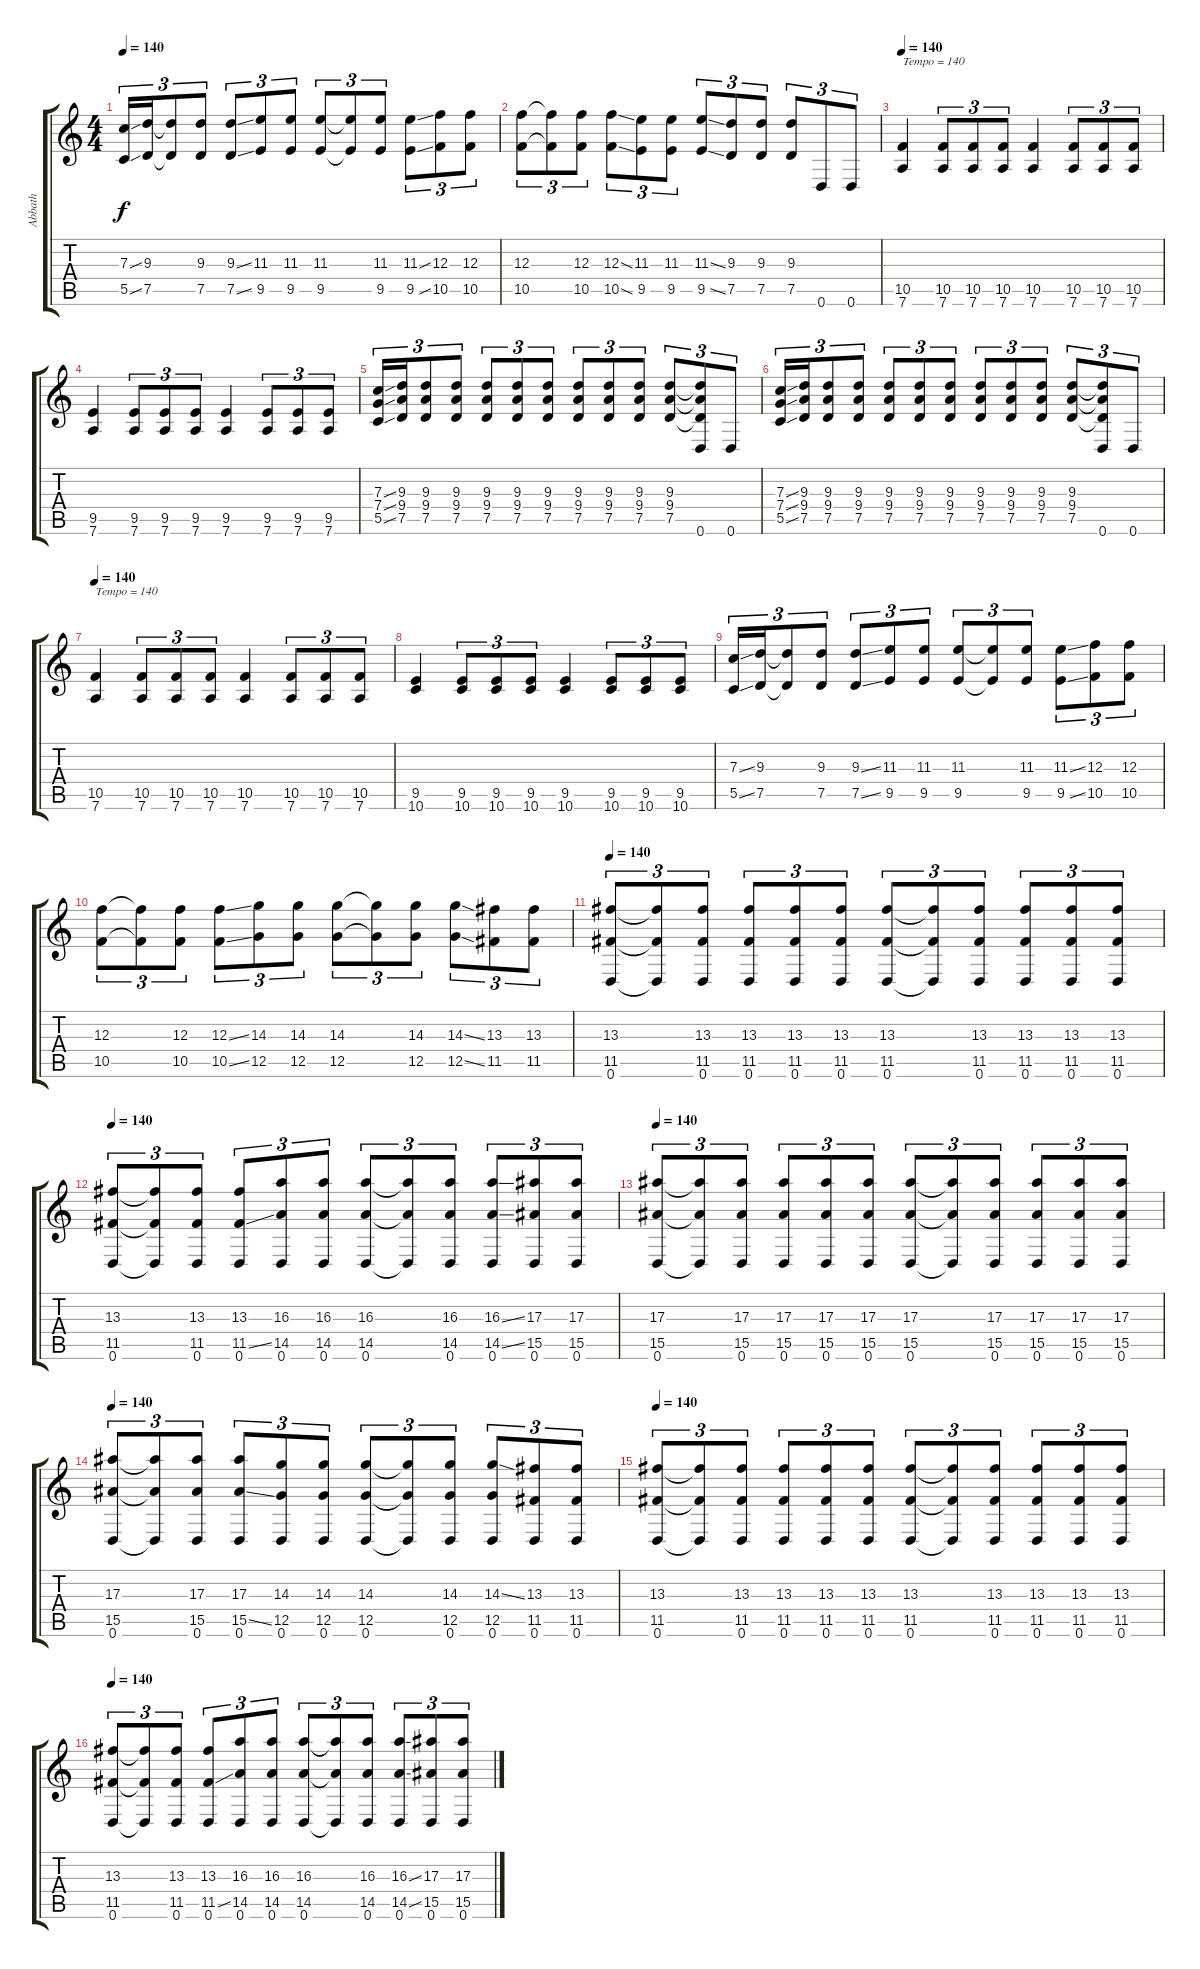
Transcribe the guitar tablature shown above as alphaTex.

\track ("Abbath" "Abbath") {instrument distortionguitar}
\staff {score tabs}
\tuning (D4 A3 F3 C3 G2 D2) {hide}
\ts (4 4)
\tempo 140
\clef g2
\ks c
(7.3{ss} 5.5{ss}).16{tu (3 2) dy f} (9.3 7.5).16{tu (3 2)} (9.3{t} 7.5{t}).8{tu (3 2)} (9.3 7.5).8{tu (3 2)} (9.3{ss} 7.5{ss}).8{tu (3 2)} (11.3 9.5).8{tu (3 2)} (11.3 9.5).8{tu (3 2)} (11.3 9.5).8{tu (3 2)} (11.3{t} 9.5{t}).8{tu (3 2)} (11.3 9.5).8{tu (3 2)} (11.3{ss} 9.5{ss}).8{tu (3 2)} (12.3 10.5).8{tu (3 2)} (12.3 10.5).8{tu (3 2)} |
(12.3 10.5).8{tu (3 2)} (12.3{t} 10.5{t}).8{tu (3 2)} (12.3 10.5).8{tu (3 2)} (12.3{ss} 10.5{ss}).8{tu (3 2)} (11.3 9.5).8{tu (3 2)} (11.3 9.5).8{tu (3 2)} (11.3{ss} 9.5{ss}).8{tu (3 2)} (9.3 7.5).8{tu (3 2)} (9.3 7.5).8{tu (3 2)} (9.3 7.5).8{tu (3 2)} 0.6.8{tu (3 2)} 0.6.8{tu (3 2)} |
\tempo 140
(10.5 7.6).4{txt "Tempo = 140"} (10.5 7.6).8{tu (3 2)} (10.5 7.6).8{tu (3 2)} (10.5 7.6).8{tu (3 2)} (10.5 7.6).4 (10.5 7.6).8{tu (3 2)} (10.5 7.6).8{tu (3 2)} (10.5 7.6).8{tu (3 2)} |
(9.5 7.6).4 (9.5 7.6).8{tu (3 2)} (9.5 7.6).8{tu (3 2)} (9.5 7.6).8{tu (3 2)} (9.5 7.6).4 (9.5 7.6).8{tu (3 2)} (9.5 7.6).8{tu (3 2)} (9.5 7.6).8{tu (3 2)} |
(7.3{ss} 7.4{ss} 5.5{ss}).16{tu (3 2)} (9.3 9.4 7.5).16{tu (3 2)} (9.3 9.4 7.5).8{tu (3 2)} (9.3 9.4 7.5).8{tu (3 2)} (9.3 9.4 7.5).8{tu (3 2)} (9.3 9.4 7.5).8{tu (3 2)} (9.3 9.4 7.5).8{tu (3 2)} (9.3 9.4 7.5).8{tu (3 2)} (9.3 9.4 7.5).8{tu (3 2)} (9.3 9.4 7.5).8{tu (3 2)} (9.3 9.4 7.5).8{tu (3 2)} (9.3{t} 9.4{t} 7.5{t} 0.6).8{tu (3 2)} 0.6.8{tu (3 2)} |
(7.3{ss} 7.4{ss} 5.5{ss}).16{tu (3 2)} (9.3 9.4 7.5).16{tu (3 2)} (9.3 9.4 7.5).8{tu (3 2)} (9.3 9.4 7.5).8{tu (3 2)} (9.3 9.4 7.5).8{tu (3 2)} (9.3 9.4 7.5).8{tu (3 2)} (9.3 9.4 7.5).8{tu (3 2)} (9.3 9.4 7.5).8{tu (3 2)} (9.3 9.4 7.5).8{tu (3 2)} (9.3 9.4 7.5).8{tu (3 2)} (9.3 9.4 7.5).8{tu (3 2)} (9.3{t} 9.4{t} 7.5{t} 0.6).8{tu (3 2)} 0.6.8{tu (3 2)} |
\tempo 140
(10.5 7.6).4{txt "Tempo = 140"} (10.5 7.6).8{tu (3 2)} (10.5 7.6).8{tu (3 2)} (10.5 7.6).8{tu (3 2)} (10.5 7.6).4 (10.5 7.6).8{tu (3 2)} (10.5 7.6).8{tu (3 2)} (10.5 7.6).8{tu (3 2)} |
(9.5 10.6).4 (9.5 10.6).8{tu (3 2)} (9.5 10.6).8{tu (3 2)} (9.5 10.6).8{tu (3 2)} (9.5 10.6).4 (9.5 10.6).8{tu (3 2)} (9.5 10.6).8{tu (3 2)} (9.5 10.6).8{tu (3 2)} |
(7.3{ss} 5.5{ss}).16{tu (3 2)} (9.3 7.5).16{tu (3 2)} (9.3{t} 7.5{t}).8{tu (3 2)} (9.3 7.5).8{tu (3 2)} (9.3{ss} 7.5{ss}).8{tu (3 2)} (11.3 9.5).8{tu (3 2)} (11.3 9.5).8{tu (3 2)} (11.3 9.5).8{tu (3 2)} (11.3{t} 9.5{t}).8{tu (3 2)} (11.3 9.5).8{tu (3 2)} (11.3{ss} 9.5{ss}).8{tu (3 2)} (12.3 10.5).8{tu (3 2)} (12.3 10.5).8{tu (3 2)} |
(12.3 10.5).8{tu (3 2)} (12.3{t} 10.5{t}).8{tu (3 2)} (12.3 10.5).8{tu (3 2)} (12.3{ss} 10.5{ss}).8{tu (3 2)} (14.3 12.5).8{tu (3 2)} (14.3 12.5).8{tu (3 2)} (14.3 12.5).8{tu (3 2)} (14.3{t} 12.5{t}).8{tu (3 2)} (14.3 12.5).8{tu (3 2)} (14.3{ss} 12.5{ss}).8{tu (3 2)} (13.3 11.5).8{tu (3 2)} (13.3 11.5).8{tu (3 2)} |
\tempo 140
(13.3 11.5 0.6).8{tu (3 2)} (13.3{t} 11.5{t} 0.6{t}).8{tu (3 2)} (13.3 11.5 0.6).8{tu (3 2)} (13.3 11.5 0.6).8{tu (3 2)} (13.3 11.5 0.6).8{tu (3 2)} (13.3 11.5 0.6).8{tu (3 2)} (13.3 11.5 0.6).8{tu (3 2)} (13.3{t} 11.5{t} 0.6{t}).8{tu (3 2)} (13.3 11.5 0.6).8{tu (3 2)} (13.3 11.5 0.6).8{tu (3 2)} (13.3 11.5 0.6).8{tu (3 2)} (13.3 11.5 0.6).8{tu (3 2)} |
\tempo 140
(13.3 11.5 0.6).8{tu (3 2)} (13.3{t} 11.5{t} 0.6{t}).8{tu (3 2)} (13.3 11.5 0.6).8{tu (3 2)} (13.3 11.5{ss} 0.6).8{tu (3 2)} (16.3 14.5 0.6).8{tu (3 2)} (16.3 14.5 0.6).8{tu (3 2)} (16.3 14.5 0.6).8{tu (3 2)} (16.3{t} 14.5{t} 0.6{t}).8{tu (3 2)} (16.3 14.5 0.6).8{tu (3 2)} (16.3{ss} 14.5{ss} 0.6).8{tu (3 2)} (17.3 15.5 0.6).8{tu (3 2)} (17.3 15.5 0.6).8{tu (3 2)} |
\tempo 140
(17.3 15.5 0.6).8{tu (3 2)} (17.3{t} 15.5{t} 0.6{t}).8{tu (3 2)} (17.3 15.5 0.6).8{tu (3 2)} (17.3 15.5 0.6).8{tu (3 2)} (17.3 15.5 0.6).8{tu (3 2)} (17.3 15.5 0.6).8{tu (3 2)} (17.3 15.5 0.6).8{tu (3 2)} (17.3{t} 15.5{t} 0.6{t}).8{tu (3 2)} (17.3 15.5 0.6).8{tu (3 2)} (17.3 15.5 0.6).8{tu (3 2)} (17.3 15.5 0.6).8{tu (3 2)} (17.3 15.5 0.6).8{tu (3 2)} |
\tempo 140
(17.3 15.5 0.6).8{tu (3 2)} (17.3{t} 15.5{t} 0.6{t}).8{tu (3 2)} (17.3 15.5 0.6).8{tu (3 2)} (17.3 15.5{ss} 0.6).8{tu (3 2)} (14.3 12.5 0.6).8{tu (3 2)} (14.3 12.5 0.6).8{tu (3 2)} (14.3 12.5 0.6).8{tu (3 2)} (14.3{t} 12.5{t} 0.6{t}).8{tu (3 2)} (14.3 12.5 0.6).8{tu (3 2)} (14.3{ss} 12.5 0.6).8{tu (3 2)} (13.3 11.5 0.6).8{tu (3 2)} (13.3 11.5 0.6).8{tu (3 2)} |
\tempo 140
(13.3 11.5 0.6).8{tu (3 2)} (13.3{t} 11.5{t} 0.6{t}).8{tu (3 2)} (13.3 11.5 0.6).8{tu (3 2)} (13.3 11.5 0.6).8{tu (3 2)} (13.3 11.5 0.6).8{tu (3 2)} (13.3 11.5 0.6).8{tu (3 2)} (13.3 11.5 0.6).8{tu (3 2)} (13.3{t} 11.5{t} 0.6{t}).8{tu (3 2)} (13.3 11.5 0.6).8{tu (3 2)} (13.3 11.5 0.6).8{tu (3 2)} (13.3 11.5 0.6).8{tu (3 2)} (13.3 11.5 0.6).8{tu (3 2)} |
\tempo 140
(13.3 11.5 0.6).8{tu (3 2)} (13.3{t} 11.5{t} 0.6{t}).8{tu (3 2)} (13.3 11.5 0.6).8{tu (3 2)} (13.3 11.5{ss} 0.6).8{tu (3 2)} (16.3 14.5 0.6).8{tu (3 2)} (16.3 14.5 0.6).8{tu (3 2)} (16.3 14.5 0.6).8{tu (3 2)} (16.3{t} 14.5{t} 0.6{t}).8{tu (3 2)} (16.3 14.5 0.6).8{tu (3 2)} (16.3{ss} 14.5{ss} 0.6).8{tu (3 2)} (17.3 15.5 0.6).8{tu (3 2)} (17.3 15.5 0.6).8{tu (3 2)}
